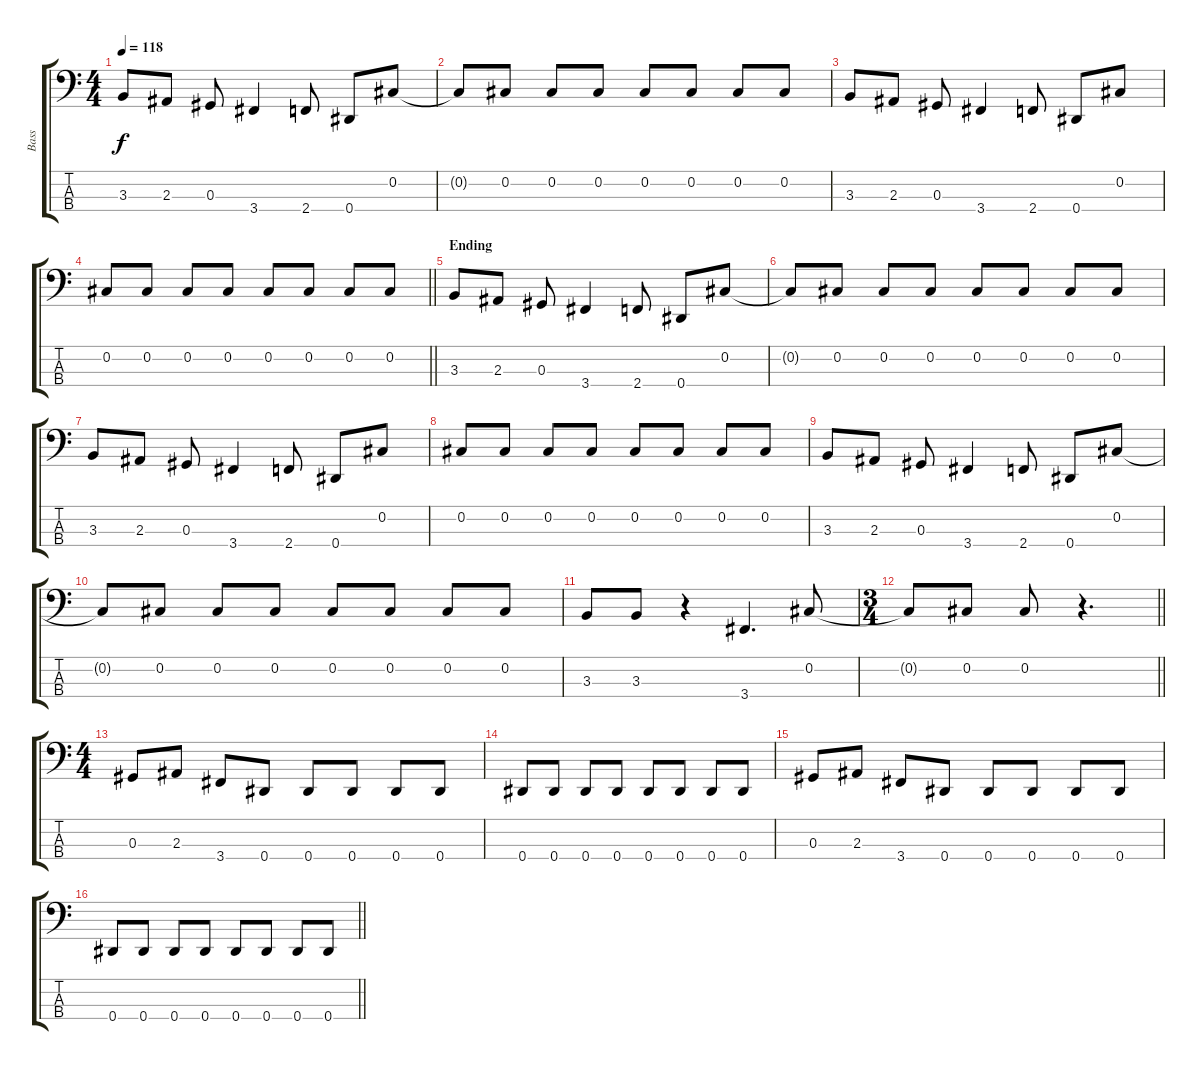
\track ("Bass" "Bass") {instrument electricbassfinger}
\staff {score tabs}
\tuning (Gb2 Db2 Ab1 Eb1) {hide}
\ts (4 4)
\tempo 118
\clef f4
\ks c
3.3.8{dy f} 2.3.8 0.3.8 3.4.4 2.4.8 0.4.8 0.2.8 |
0.2{t}.8 0.2.8 0.2.8 0.2.8 0.2.8 0.2.8 0.2.8 0.2.8 |
3.3.8 2.3.8 0.3.8 3.4.4 2.4.8 0.4.8 0.2.8 |
\barLineRight lightlight
0.2.8 0.2.8 0.2.8 0.2.8 0.2.8 0.2.8 0.2.8 0.2.8 |
\section ("" "Ending")
3.3.8 2.3.8 0.3.8 3.4.4 2.4.8 0.4.8 0.2.8 |
0.2{t}.8 0.2.8 0.2.8 0.2.8 0.2.8 0.2.8 0.2.8 0.2.8 |
3.3.8 2.3.8 0.3.8 3.4.4 2.4.8 0.4.8 0.2.8 |
0.2.8 0.2.8 0.2.8 0.2.8 0.2.8 0.2.8 0.2.8 0.2.8 |
3.3.8 2.3.8 0.3.8 3.4.4 2.4.8 0.4.8 0.2.8 |
0.2{t}.8 0.2.8 0.2.8 0.2.8 0.2.8 0.2.8 0.2.8 0.2.8 |
3.3.8 3.3.8 r.4 3.4.4{d} 0.2.8 |
\ts (3 4)
\barLineRight lightlight
0.2{t}.8 0.2.8 0.2.8 r.4{d} |
\ts (4 4)
\section ("" "")
0.3.8 2.3.8 3.4.8 0.4.8 0.4.8 0.4.8 0.4.8 0.4.8 |
0.4.8 0.4.8 0.4.8 0.4.8 0.4.8 0.4.8 0.4.8 0.4.8 |
0.3.8 2.3.8 3.4.8 0.4.8 0.4.8 0.4.8 0.4.8 0.4.8 |
\barLineRight lightlight
0.4.8 0.4.8 0.4.8 0.4.8 0.4.8 0.4.8 0.4.8 0.4.8
